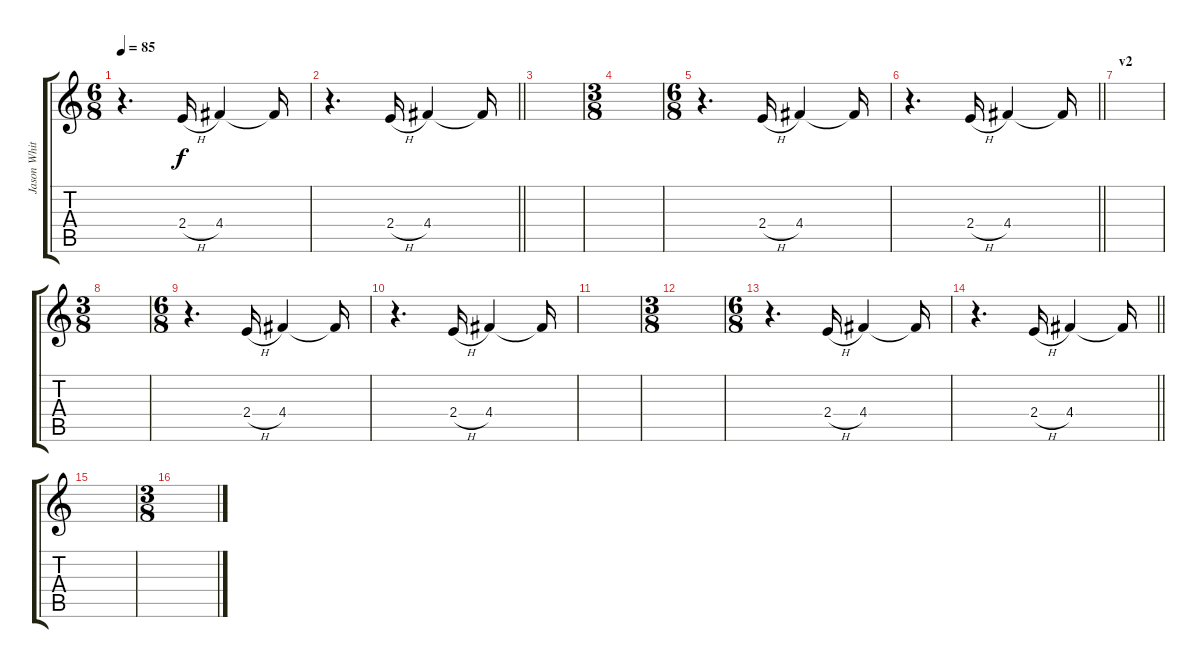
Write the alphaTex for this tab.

\track ("Jason White" "Jason Whit") {instrument electricguitarclean}
\staff {score tabs}
\tuning (E4 B3 G3 D3 A2 E2) {hide}
\ts (6 8)
\tempo 85
\clef g2
\ks c
r.4{d dy f} 2.4{h}.16 4.4.4 4.4{t}.16 |
\barLineRight lightlight
r.4{d} 2.4{h}.16 4.4.4 4.4{t}.16 |
|
\ts (3 8)
|
\ts (6 8)
r.4{d} 2.4{h}.16 4.4.4 4.4{t}.16 |
\barLineRight lightlight
r.4{d} 2.4{h}.16 4.4.4 4.4{t}.16 |
\section ("" "v2")
|
\ts (3 8)
|
\ts (6 8)
r.4{d} 2.4{h}.16 4.4.4 4.4{t}.16 |
r.4{d} 2.4{h}.16 4.4.4 4.4{t}.16 |
|
\ts (3 8)
|
\ts (6 8)
r.4{d} 2.4{h}.16 4.4.4 4.4{t}.16 |
\barLineRight lightlight
r.4{d} 2.4{h}.16 4.4.4 4.4{t}.16 |
|
\ts (3 8)
